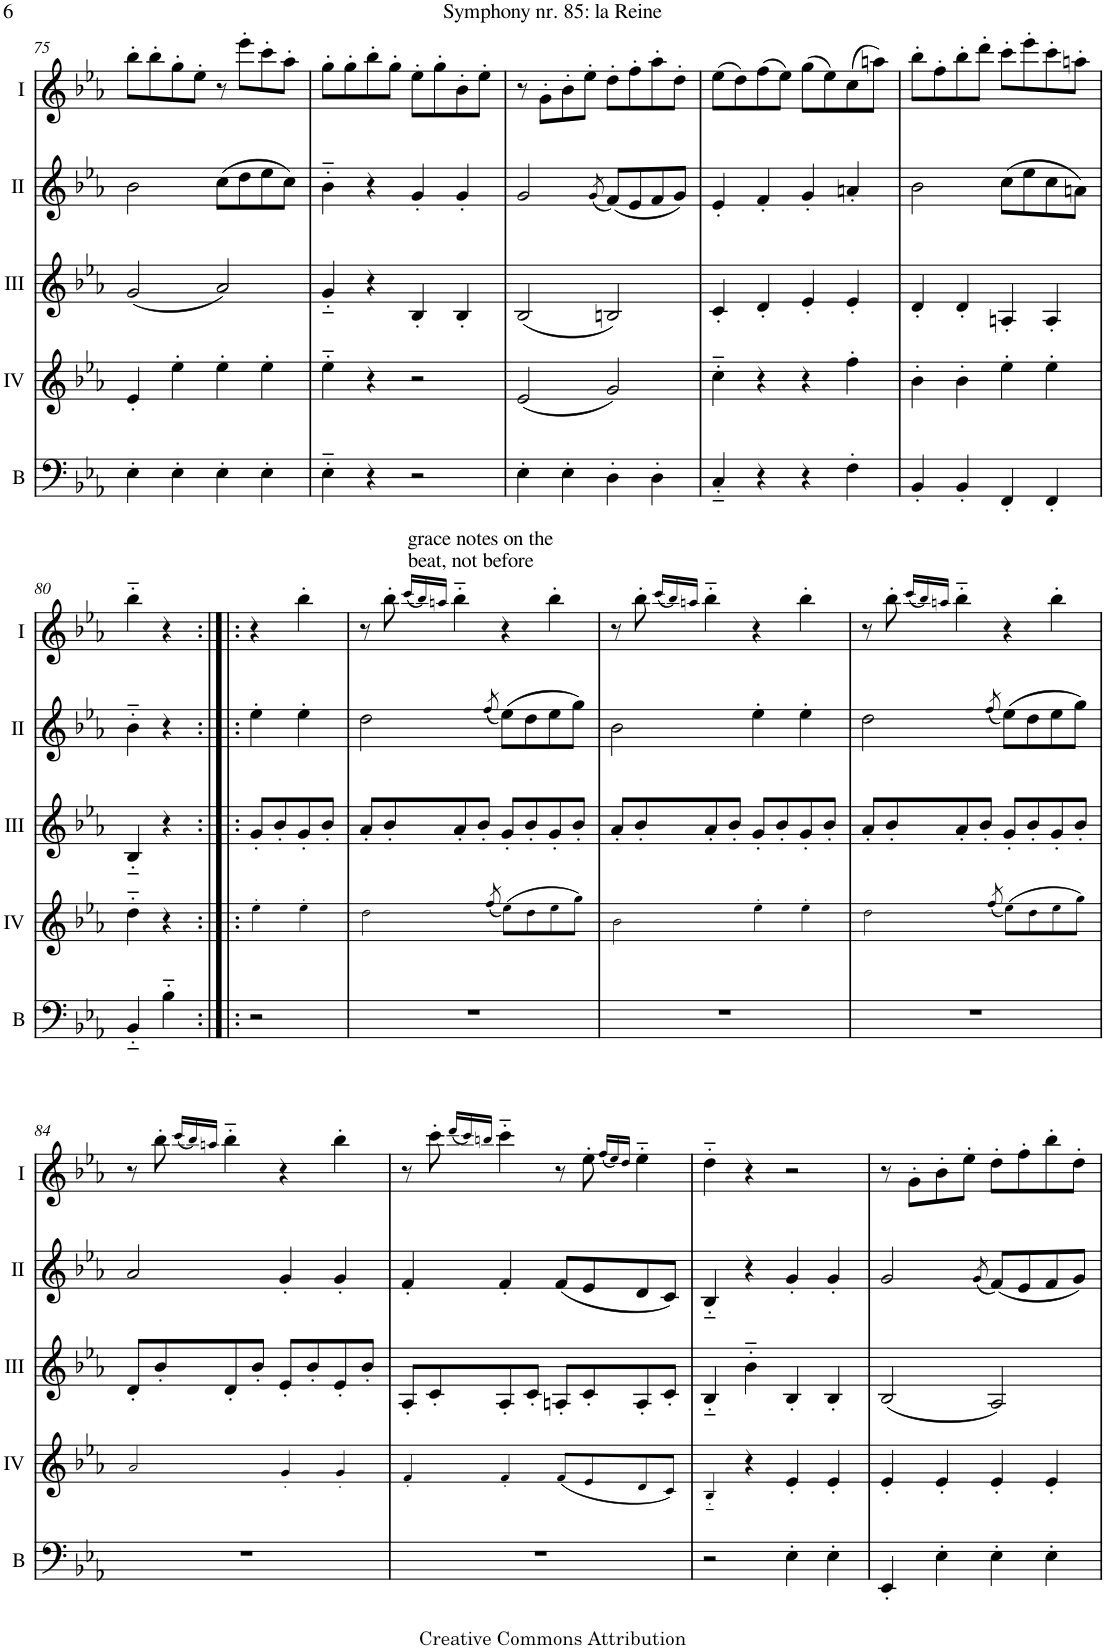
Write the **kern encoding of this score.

**kern	**kern	**kern	**kern	**kern
*part5	*part4	*part3	*part2	*part1
*staff5	*staff4	*staff3	*staff2	*staff1
*I"Bass	*I"Acc. 4	*I"Acc. 3	*I"Acc. 2	*I"Acc. 1
*I'B	*	*	*	*
!!LO:PB:g=z
*clefF4	*clefG2	*clefG2	*clefG2	*clefG2
*Trd7c12	*Trd7c12	*	*	*
*k[b-e-a-]	*k[b-e-a-]	*k[b-e-a-]	*k[b-e-a-]	*k[b-e-a-]
*M2/2	*M2/2	*M2/2	*M2/2	*M2/2
*met(c|)	*met(c|)	*met(c|)	*met(c|)	*met(c|)
=75	=75	=75	=75	=75
4E-'\	4e-'/	(2g/	2b-\	8bb-'\L
.	.	.	.	8bb-'\
4E-'\	4ee-'\	.	.	8gg'\
.	.	.	.	8ee-'\J
4E-'\	4ee-'\	2a-/)	(8cc\L	8r
.	.	.	8dd\	8eee-'\L
4E-'\	4ee-'\	.	8ee-\	8ccc'\
.	.	.	8cc\J)	8aa-'\J
=76	=76	=76	=76	=76
4E-'~\	4ee-'~\	4g'~/	4b-'~\	8gg'\L
.	.	.	.	8gg'\
4r	4r	4r	4r	8bb-'\
.	.	.	.	8gg'\J
2r	2r	4B-'/	4g'/	8ee-'\L
.	.	.	.	8gg'\
.	.	4B-'/	4g'/	8b-'\
.	.	.	.	8ee-'\J
=77	=77	=77	=77	=77
4E-'\	(2e-/	(2B-/	2g/	8r
.	.	.	.	8g'\L
4E-'\	.	.	.	8b-'\
.	.	.	.	8ee-'\J
.	.	.	(8qg/	.
4D'\	2g/)	2Bn/)	(8f/L)	8dd'\L
.	.	.	8e-/	8ff'\
4D'\	.	.	8f/	8aa-'\
.	.	.	8g/J)	8dd'\J
=78	=78	=78	=78	=78
4C'~/	4cc'~\	4c'/	4e-'/	(8ee-\L
.	.	.	.	8dd\)
4r	4r	4d'/	4f'/	(8ff\
.	.	.	.	8ee-\J)
4r	4r	4e-'/	4g'/	(8gg\L
.	.	.	.	8ee-\)
4F'\	4ff'\	4e-'/	4an'/	(8cc\
.	.	.	.	8aan\J)
=79	=79	=79	=79	=79
4BB-'/	4b-'\	4d'/	2b-\	8bb-'\L
.	.	.	.	8ff'\
4BB-'/	4b-'\	4d'/	.	8bb-'\
.	.	.	.	8ddd'\J
4FF'/	4ee-'\	4An'/	(8cc\L	8ccc'\L
.	.	.	8ee-\	8eee-'\
4FF'/	4ee-'\	4A'/	8cc\	8ccc'\
.	.	.	8an\J)	8aan'\J
!!LO:LB:g=z
=80	=80	=80	=80	=80
4BB-'~/	4dd'~\	4B-'~/	4b-'~\	4bb-'~\
4B-'~\	4r	4r	4r	4r
=80X8:|!|:	=80X8:|!|:	=80X8:|!|:	=80X8:|!|:	=80X8:|!|:
2r	4ee-'\	8g'/L	4ee-'\	4r
.	.	8b-'/	.	.
.	4ee-'\	8g'/	4ee-'\	4bb-'\
.	.	8b-'/J	.	.
=81	=81	=81	=81	=81
1r	2dd\	8a-'/L	2dd\	8r
.	.	8b-'/	.	8bb-'\
.	.	.	.	(16qccc/LL
.	.	.	.	16qbb-/)
.	.	.	.	16qaan/JJ
!	!	!	!	!LO:TX:a:t=grace notes on the
!	!	!	!	!LO:TX:a:t=beat, not before
.	.	8a-'/	.	4bb-'~\
.	.	8b-'/J	.	.
.	(8qff/	.	(8qff/	.
.	(8ee-\L)	8g'/L	(8ee-\L)	4r
.	8dd\	8b-'/	8dd\	.
.	8ee-\	8g'/	8ee-\	4bb-'\
.	8gg\J)	8b-'/J	8gg\J)	.
=82	=82	=82	=82	=82
1r	2b-\	8a-'/L	2b-\	8r
.	.	8b-'/	.	8bb-'\
.	.	.	.	(16qccc/LL
.	.	.	.	16qbb-/)
.	.	.	.	16qaan/JJ
.	.	8a-'/	.	4bb-'~\
.	.	8b-'/J	.	.
.	4ee-'\	8g'/L	4ee-'\	4r
.	.	8b-'/	.	.
.	4ee-'\	8g'/	4ee-'\	4bb-'\
.	.	8b-'/J	.	.
=83	=83	=83	=83	=83
1r	2dd\	8a-'/L	2dd\	8r
.	.	8b-'/	.	8bb-'\
.	.	.	.	(16qccc/LL
.	.	.	.	16qbb-/)
.	.	.	.	16qaan/JJ
.	.	8a-'/	.	4bb-'~\
.	.	8b-'/J	.	.
.	(8qff/	.	(8qff/	.
.	(8ee-\L)	8g'/L	(8ee-\L)	4r
.	8dd\	8b-'/	8dd\	.
.	8ee-\	8g'/	8ee-\	4bb-'\
.	8gg\J)	8b-'/J	8gg\J)	.
!!LO:LB:g=z
=84	=84	=84	=84	=84
1r	2a-/	8d'/L	2a-/	8r
.	.	8b-'/	.	8bb-'\
.	.	.	.	(16qccc/LL
.	.	.	.	16qbb-/)
.	.	.	.	16qaan/JJ
.	.	8d'/	.	4bb-'~\
.	.	8b-'/J	.	.
.	4g'/	8e-'/L	4g'/	4r
.	.	8b-'/	.	.
.	4g'/	8e-'/	4g'/	4bb-'\
.	.	8b-'/J	.	.
=85	=85	=85	=85	=85
1r	4f'/	8A-'/L	4f'/	8r
.	.	8c'/	.	8ccc'\
.	.	.	.	(16qddd/LL
.	.	.	.	16qccc/)
.	.	.	.	16qbbn/JJ
.	4f'/	8A-'/	4f'/	4ccc'~\
.	.	8c'/J	.	.
.	(8f/L	8An'/L	(8f/L	8r
.	8e-/	8c'/	8e-/	8ee-'\
.	.	.	.	(16qff/LL
.	.	.	.	16qee-/)
.	.	.	.	16qdd/JJ
.	8d/	8A'/	8d/	4ee-'~\
.	8c/J)	8c'/J	8c/J)	.
=86	=86	=86	=86	=86
2r	4B-'~/	4B-'~/	4B-'~/	4dd'~\
.	4r	4b-'~\	4r	4r
4E-'\	4e-'/	4B-'/	4g'/	2r
4E-'\	4e-'/	4B-'/	4g'/	.
=87	=87	=87	=87	=87
4EE-'/	4e-'/	(2B-/	2g/	8r
.	.	.	.	8g'\L
4E-'\	4e-'/	.	.	8b-'\
.	.	.	.	8ee-'\J
.	.	.	(8qg/	.
4E-'\	4e-'/	2A-/)	(8f/L)	8dd'\L
.	.	.	8e-/	8ff'\
4E-'\	4e-'/	.	8f/	8bb-'\
.	.	.	8g/J)	8dd'\J
=	=	=	=	=
*-	*-	*-	*-	*-
